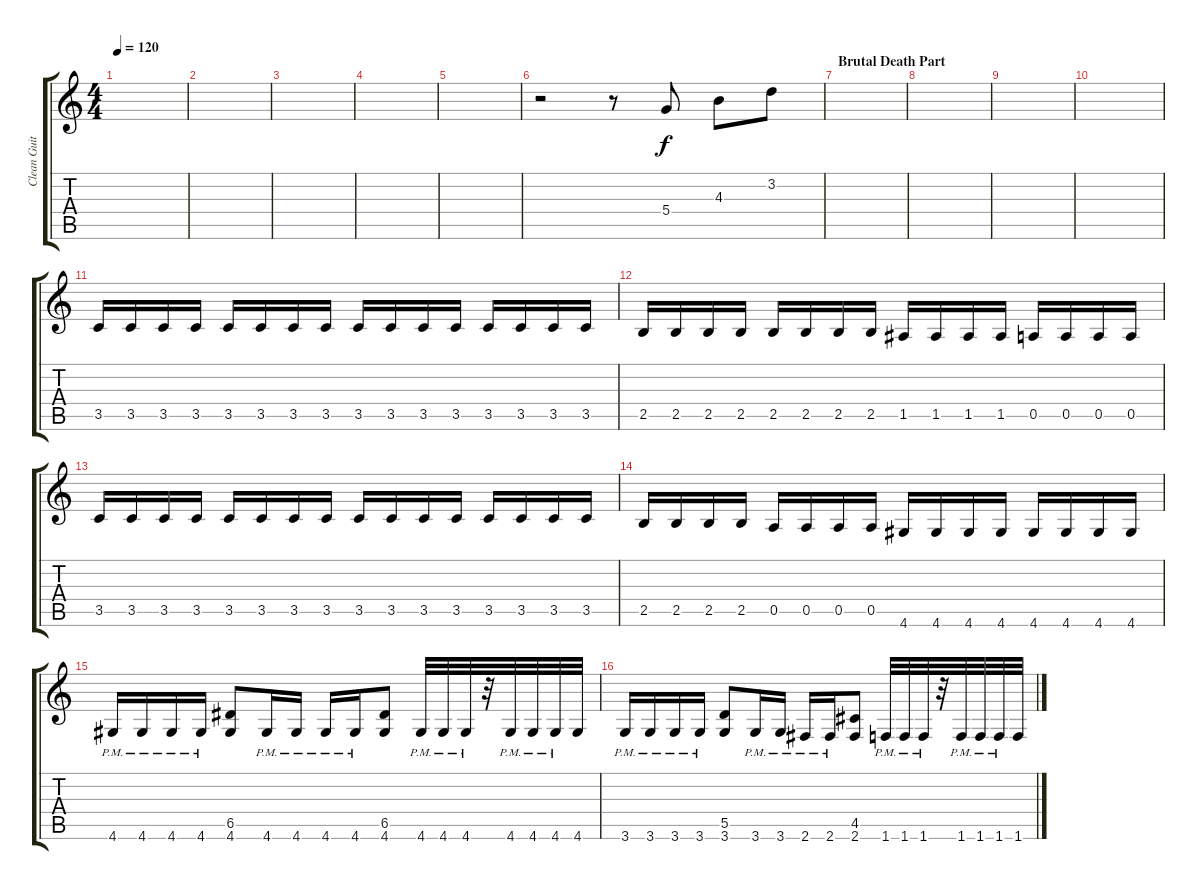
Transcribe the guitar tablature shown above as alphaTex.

\track ("Clean Guitars" "Clean Guit") {instrument electricguitarclean}
\staff {score tabs}
\tuning (E4 B3 G3 D3 A2 E2) {hide}
\ts (4 4)
\tempo 120
\clef g2
\ks c
|
|
|
|
|
r.2 r.8 5.4.8 4.3.8 3.2.8 |
\section ("" "Brutal Death Part")
|
|
|
|
3.5.16{instrument overdrivenguitar} 3.5.16 3.5.16 3.5.16 3.5.16 3.5.16 3.5.16 3.5.16 3.5.16 3.5.16 3.5.16 3.5.16 3.5.16 3.5.16 3.5.16 3.5.16 |
2.5.16 2.5.16 2.5.16 2.5.16 2.5.16 2.5.16 2.5.16 2.5.16 1.5.16 1.5.16 1.5.16 1.5.16 0.5.16 0.5.16 0.5.16 0.5.16 |
3.5.16 3.5.16 3.5.16 3.5.16 3.5.16 3.5.16 3.5.16 3.5.16 3.5.16 3.5.16 3.5.16 3.5.16 3.5.16 3.5.16 3.5.16 3.5.16 |
2.5.16 2.5.16 2.5.16 2.5.16 0.5.16 0.5.16 0.5.16 0.5.16 4.6.16 4.6.16 4.6.16 4.6.16 4.6.16 4.6.16 4.6.16 4.6.16 |
4.6{pm}.16 4.6{pm}.16 4.6{pm}.16 4.6{pm}.16 (6.5 4.6).8 4.6{pm}.16 4.6{pm}.16 4.6{pm}.16 4.6{pm}.16 (6.5 4.6).8 4.6{pm}.32 4.6{pm}.32 4.6{pm}.32 r.32 4.6{pm}.32 4.6{pm}.32 4.6{pm}.32 4.6.32 |
3.6{pm}.16 3.6{pm}.16 3.6{pm}.16 3.6{pm}.16 (5.5 3.6).8 3.6{pm}.16 3.6{pm}.16 2.6{pm}.16 2.6{pm}.16 (4.5 2.6).8 1.6{pm}.32 1.6{pm}.32 1.6{pm}.32 r.32 1.6{pm}.32 1.6{pm}.32 1.6{pm}.32 1.6.32
